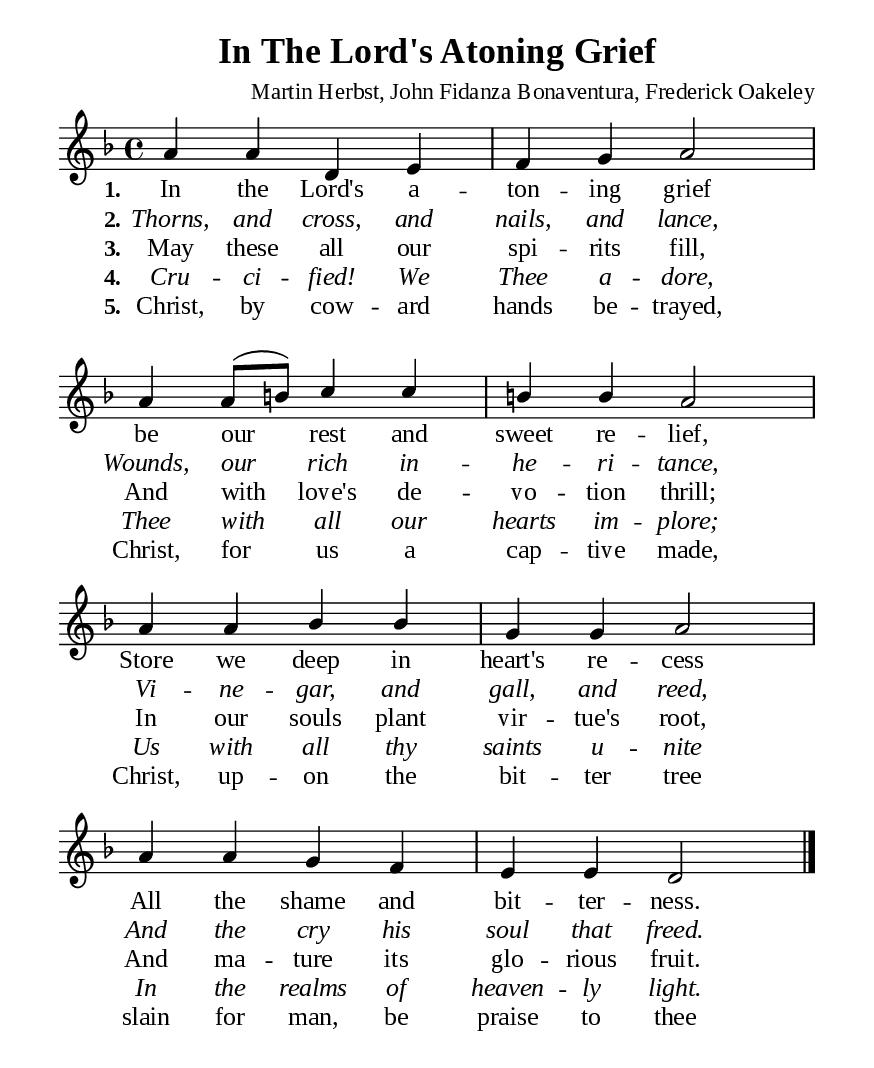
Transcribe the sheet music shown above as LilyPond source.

\version "2.18.2"

\header {
  title = "In The Lord's Atoning Grief"
  composer = "Martin Herbst, John Fidanza Bonaventura, Frederick Oakeley"
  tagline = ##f
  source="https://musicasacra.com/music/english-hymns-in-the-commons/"
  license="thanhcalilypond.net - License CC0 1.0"
}

global= {
  \key f \major
  \time 4/4
  \override Score.BarNumber.break-visibility = ##(#f #f #f)
  \override Lyrics.LyricSpace.minimum-distance = #3.0
}

\paper {
  #(set-paper-size "a5")
  top-margin = 10\mm
  bottom-margin = 10\mm
  left-margin = 10\mm
  right-margin = 10\mm
  indent = #0
  #(define fonts
	 (make-pango-font-tree "Liberation Serif"
	 		       "Liberation Serif"
			       "Liberation Serif"
			       (/ 20 20)))
  system-system-spacing = #'((basic-distance . 3) (padding . 3))
}

printItalic = \with {
  \override LyricText.font-shape = #'italic
}

% Verse music
musicVerseSoprano = \relative c'' {
  %{	01	%} a4 a d, e |
  %{	02	%} f g a2 |
  %{	03	%} a4 a8 (b!) c4 c |
  %{	04	%} b! b a2 |
  %{	05	%} a4 a bes bes |
  %{	06	%} g g a2 |
  %{	07	%} a4 a g f |
  %{	08	%} e e d2 \bar "|."
}

% Verse lyrics
verseOne = \lyricmode {
  \set stanza = #"1."
  In the Lord's a -- ton -- ing grief
  be our rest and sweet re -- lief,
  Store we deep in heart's re -- cess
  All the shame and bit -- ter -- ness.
}

verseTwo = \lyricmode {
  \set stanza = #"2."
  Thorns, and cross, and nails, and lance,
  Wounds, our rich in -- he -- ri -- tance,
  Vi -- ne -- gar, and gall, and reed,
  And the cry his soul that freed.
}

verseThree = \lyricmode {
  \set stanza = #"3."
  May these all our spi -- rits fill,
  And with love's de -- vo -- tion thrill;
  In our souls plant vir -- tue's root,
  And ma -- ture its glo -- rious fruit.
}

verseFour = \lyricmode {
  \set stanza = #"4."
  Cru -- ci -- fied! We Thee a -- dore,
  Thee with all our hearts im -- plore;
  Us with all thy saints u -- nite
  In the realms of heaven -- ly light.
}

verseFive = \lyricmode {
  \set stanza = #"5."
  Christ, by cow -- ard hands be -- trayed,
  Christ, for us a cap -- tive made,
  Christ, up -- on the bit -- ter tree
  slain for man, be praise to thee
}

% Layout
\score {
    \new ChoirStaff <<
      \new Staff <<
        \clef "treble"
        \new Voice = "sopranos" { \global \stemUp \slurUp \musicVerseSoprano }
      >>
      \new Lyrics \lyricsto sopranos \verseOne
      \new Lyrics \printItalic \lyricsto sopranos \verseTwo
      \new Lyrics \lyricsto sopranos \verseThree
      \new Lyrics \printItalic \lyricsto sopranos \verseFour
      \new Lyrics \lyricsto sopranos \verseFive
    >>
}
